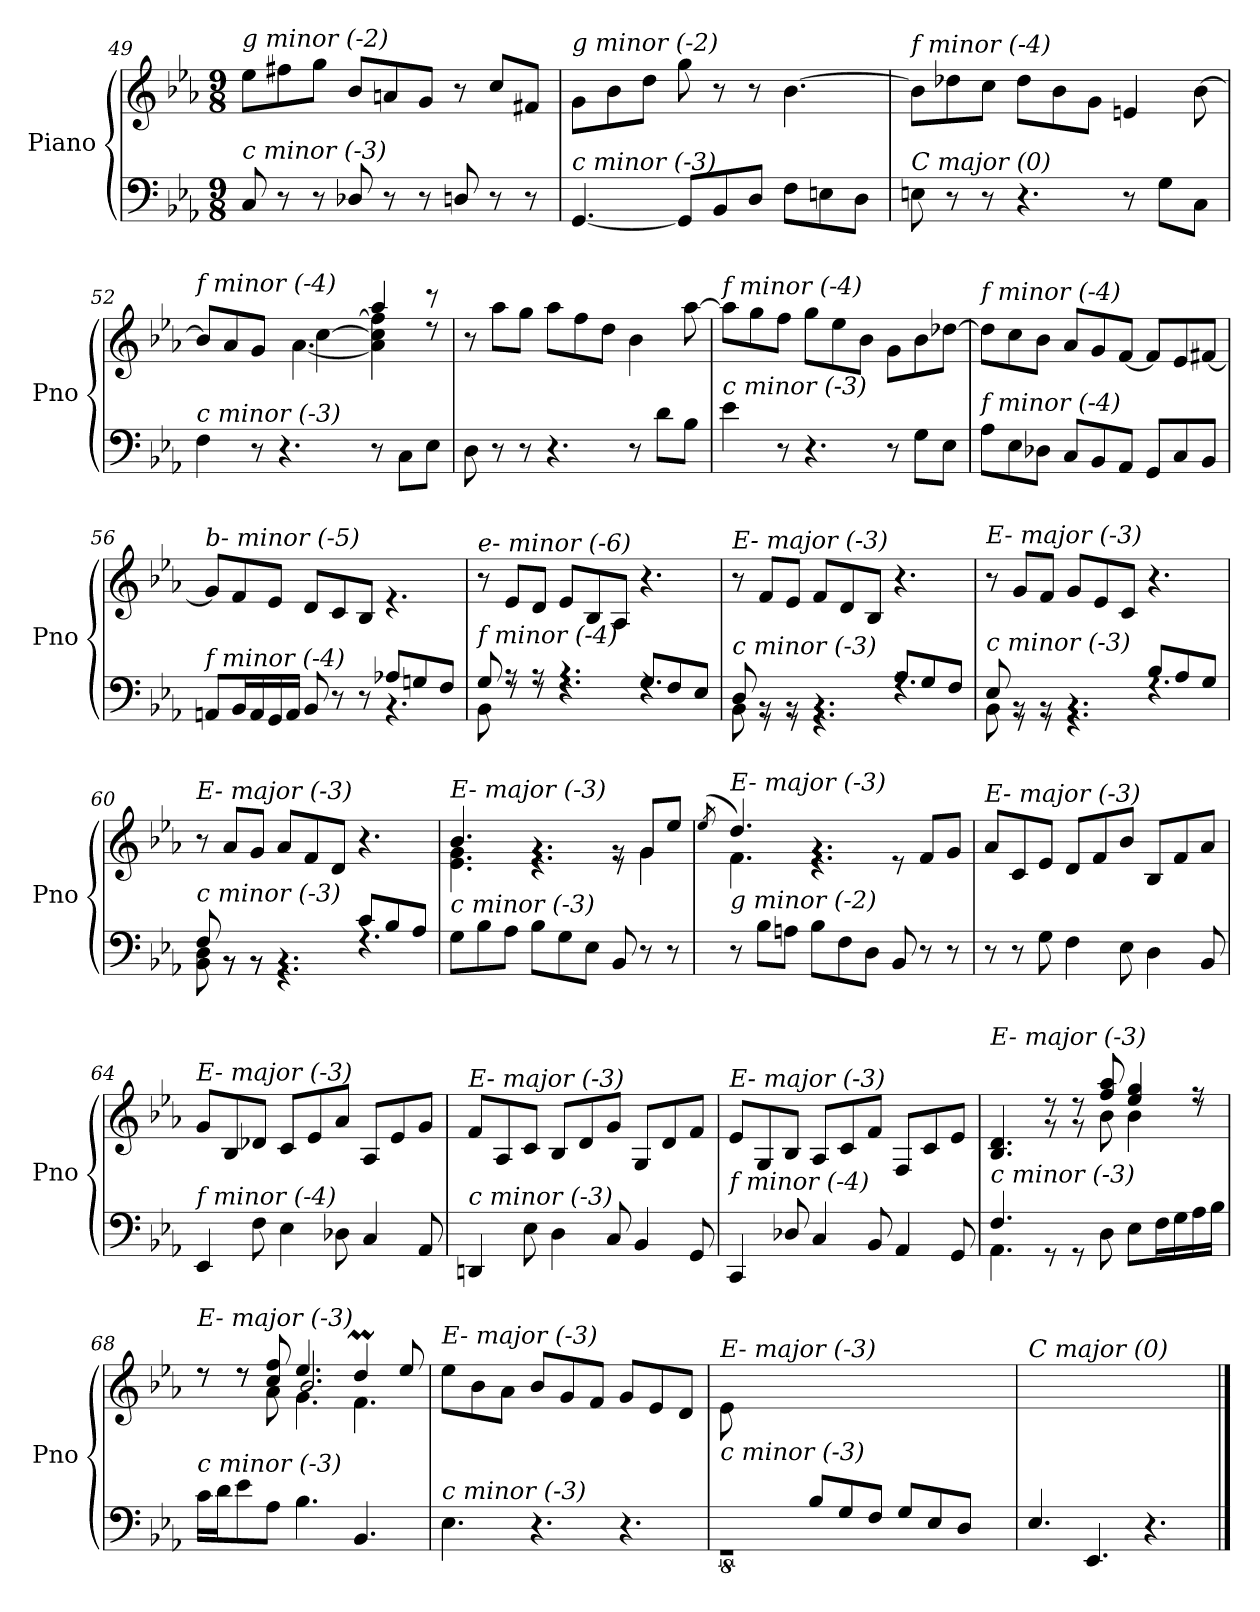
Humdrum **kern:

**kern	**kern
*part1	*part1
*staff2	*staff1
*I"Piano	*
*I'Pno	*
!!LO:PB:g=z
*clefF4	*clefG2
*k[b-e-a-]	*k[b-e-a-]
*M9/8	*M9/8
=49	=49
!	!LO:TX:i:t=g minor (-2)
!LO:TX:i:t=c minor (-3)	!
8C/	8ee-\L
8r	8ff#X\
8r	8gg\J
8D-Xi/	8b-/L
8r	8an/
8r	8g/J
8D/	8r
8r	8cc/L
8r	8f#X/J
=50	=50
!	!LO:TX:i:t=g minor (-2)
!LO:TX:i:t=c minor (-3)	!
[4.GG/	8g\L
.	8b-\
.	8dd\J
8GG/L]	8gg\
8BB-/	8r
8D/J	8r
8F\L	[4.b-\
8En\	.
8D\J	.
=51	=51
!	!LO:TX:i:t=f minor (-4)
!LO:TX:i:t=C major (0)	!
8En\	8b-\L]
8r	8dd-X\
8r	8cc\J
4.r	8dd-\L
.	8b-\
.	8g\J
8r	4en/
8G\L	.
8C\J	[8b-\
=52	=52
*^	*^
*	*^	*	*^
!	!	!	!LO:TX:i:t=f minor (-4)	!	!
!LO:TX:i:t=c minor (-3)	!	!	!	!	!
4.ryy	2ryy	4F\	8b-/L]	4.ryy	2ryy
.	.	.	8a-/	.	.
.	.	8r	8g/J	.	.
2.ryy	.	4.r	8a-/Lyy	[4.a-\	.
.	4ryy	.	8cc/	.	[4cc\
.	.	.	[8ff/J	.	.
.	4.ryy	8r	4aa-/	4a-\] 4cc\] 4ff\]	4.ryy
.	.	8C\L	.	.	.
.	.	8E-\J	8r	8rdd	.
*	*	*	*	*v	*v
=53	=53	=53	=53	=53
!	!	!	!LO:TX:i:t=c minor (-3)	!
!LO:TX:i:t=c minor (-3)	!	!	!	!
*v	*v	*v	*	*
*	*v	*v
8D\	8r
8r	8aa-\L
8r	8gg\J
4.r	8aa-\L
.	8ff\
.	8dd\J
8r	4b-\
8d\L	.
8B-\J	[8aa-\
!!LO:LB:g=z
=54	=54
!	!LO:TX:i:t=f minor (-4)
!LO:TX:i:t=c minor (-3)	!
4e-\	8aa-\L]
.	8gg\
8r	8ff\J
4.r	8gg\L
.	8ee-\
.	8b-\J
8r	8g\L
8G\L	8b-\
8E-\J	[8dd-X\J
=55	=55
!	!LO:TX:i:t=f minor (-4)
!LO:TX:i:t=f minor (-4)	!
8A-\L	8dd-\L]
8E-\	8cc\
8D-X\J	8b-\J
8C/L	8a-/L
8BB-/	8g/
8AA-/J	[8f/J
8GG/L	8f/L]
8C/	8e-/
8BB-/J	[8f#Xi/J
=56	=56
*^	*^
*	*^	*	*
!	!	!	!LO:TX:i:t=b- minor (-5)	!
!LO:TX:i:t=f minor (-4)	!	!	!	!
2.ryy	2.ryy	8AAn/L	8g-/L]	2.ryy
.	.	16BB-/L	8f/	.
.	.	16AA/	.	.
.	.	16GG/	8e-/J	.
.	.	16AA/JJ	.	.
.	.	8BB-/	8d/L	.
.	.	8r	8c/	.
.	.	8r	8B-/J	.
8A-X/L	4.ryy	4.rBB	4.ryy	4.re
8Gn/	.	.	.	.
8F/J	.	.	.	.
*	*v	*v	*	*
*	*	*v	*v
=57	=57	=57
!	!	!LO:TX:i:t=e- minor (-6)
!LO:TX:i:t=f minor (-4)	!	!
8G/	8BB-\	8r
8r	8rF	8e-/L
8r	8rF	8d/J
4.r	4.rF	8e-/L
.	.	8B-/
.	.	8A-/J
8G/L	4.rF	4.r
8F/	.	.
8E-/J	.	.
!!LO:LB:g=z
=58	=58	=58
!	!	!LO:TX:i:t=E- major (-3)
!LO:TX:i:t=c minor (-3)	!	!
8D/	8BB-\	8r
8rGG	8rBB	8f/L
8rGG	8rBB	8e-/J
4.rGG	4.rBB	8f/L
.	.	8d/
.	.	8B-/J
8A-/L	4.rF	4.r
8G/	.	.
8F/J	.	.
=59	=59	=59
!	!	!LO:TX:i:t=E- major (-3)
!LO:TX:i:t=c minor (-3)	!	!
8E-/	8BB-\	8r
8rBB	8r	8g/L
8rBB	8r	8f/J
4.rBB	4.r	8g/L
.	.	8e-/
.	.	8c/J
8B-/L	4.rF	4.r
8A-/	.	.
8G/J	.	.
=60	=60	=60
!	!	!LO:TX:i:t=E- major (-3)
!LO:TX:i:t=c minor (-3)	!	!
8F/	8BB-\ 8D\	8r
8rBB	8r	8a-/L
8rBB	8r	8g/J
4.rBB	4.r	8a-/L
.	.	8f/
.	.	8d/J
8c/L	4.rF	4.r
8B-/	.	.
8A-/J	.	.
*v	*v	*
=61	=61
*	*^
!	!LO:TX:i:t=E- major (-3)	!
!LO:TX:i:t=c minor (-3)	!	!
8G\L	4.b-/	4.e-\ 4.g\
8B-\	.	.
8A-\J	.	.
8B-\L	4.rg	4.r
8G\	.	.
8E-\J	.	.
8BB-/	8rg	8r
8r	8g/L	4g\
8r	8ee-/J	.
*	*v	*v
=62	=62
.	(8qee-/
*^	*^
*	*^	*	*^
!	!	!	!LO:TX:i:t=E- major (-3)	!	!
!LO:TX:i:t=g minor (-2)	!	!	!	!	!
2.ryy	4.ryy	8r	4.dd/)	4.f\	8ee-!yy
.	.	8B-\L	.	.	4dd!yy
.	.	8An\J	.	.	.
.	2.ryy	8B-\L	4.rg	4.r	2.ryy
.	.	8F\	.	.	.
.	.	8D\J	.	.	.
4.ryy	.	8BB-/	8re	4.ryy	.
.	.	8r	8f/L	.	.
.	.	8r	8g/J	.	.
*	*	*	*v	*v	*v
!!LO:LB:g=z
=63	=63	=63	=63
!	!	!	!LO:TX:i:t=E- major (-3)
!LO:TX:i:t=g minor (-2)	!	!	!
*v	*v	*v	*
8r	8a-/L
8r	8c/
8G\	8e-/J
4F\	8d/L
.	8f/
8E-\	8b-/J
4D\	8B-/L
.	8f/
8BB-/	8a-/J
=64	=64
!	!LO:TX:i:t=E- major (-3)
!LO:TX:i:t=f minor (-4)	!
4EE-/	8g/L
.	8B-/
8F\	8d-X/J
4E-\	8c/L
.	8e-/
8D-X\	8a-/J
4C/	8A-/L
.	8e-/
8AA-/	8g/J
=65	=65
!	!LO:TX:i:t=E- major (-3)
!LO:TX:i:t=c minor (-3)	!
4DDn/	8f/L
.	8A-/
8E-\	8c/J
4D\	8B-/L
.	8d/
8C/	8g/J
4BB-/	8G/L
.	8d/
8GG/	8f/J
=66	=66
!	!LO:TX:i:t=E- major (-3)
!LO:TX:i:t=f minor (-4)	!
4CC/	8e-/L
.	8G/
8D-X/	8B-/J
4C/	8A-/L
.	8c/
8BB-/	8f/J
4AA-/	8F/L
.	8c/
8GG/	8e-/J
!!LO:LB:g=z
=67	=67
*^	*^
*	*^	*	*^
!	!	!	!LO:TX:i:t=E- major (-3)	!	!
!LO:TX:i:t=c minor (-3)	!	!	!	!	!
4.ryy	4.F/	4.AA-\	4.B-/ 4.d/	4.ryy	4.ryy
2.ryy	8rGG	2.ryy	8rg	8rdd	2.ryy
.	8rGG	.	8rg	8rdd	.
.	8D\	.	8ff/ 8aa-/	8b-\	.
.	8E-\L	.	4ee-/ 4gg/	4b-\	.
.	16F\L	.	.	.	.
.	16G\	.	.	.	.
.	16A-\	.	8r	8rdd	.
.	16B-\JJ	.	.	.	.
*	*v	*v	*	*	*
=68	=68	=68	=68	=68
!	!	!LO:TX:i:t=E- major (-3)	!	!
!LO:TX:i:t=c minor (-3)	!	!	!	!
4.ryy	16c\LL	8r	8rdd	4.ryy
.	16d\J	.	.	.
.	8e-\	8r	8rdd	.
.	8A-\J	8cc/ 8ff/	8a-\	.
2.ryy	4.B-\	4.ee-/	4.g\	2.b-/
.	4.BB-/	4ddm/	4.f\	.
.	.	8ee-/	.	.
*v	*v	*	*	*
*	*v	*v	*v
=69	=69
!	!LO:TX:i:t=E- major (-3)
!LO:TX:i:t=c minor (-3)	!
4.E-\	8ee-\L
.	8b-\
.	8a-\J
4.r	8b-/L
.	8g/
.	8f/J
4.r	8g/L
.	8e-/
.	8d/J
=70	=70
*^	*
!	!	!LO:TX:i:t=E- major (-3)
!LO:TX:i:t=c minor (-3)	!	!
8ryy	8%9rGG	8e-\L
8B-/	.	1ryy
8A-/J	.	.
8B-/L	.	.
8G/	.	.
8F/J	.	.
8G/L	.	.
8E-/	.	.
8D/J	.	.
8ryy	8ryy	8ryy
=71	=71	=71
!	!	!LO:TX:i:t=C major (0)
!LO:TX:i:t=c minor (-3)	!	!
*v	*v	*
4.E-/	1ryy
4.EE-/	.
4.r	.
.	8ryy
==	==
*-	*-
